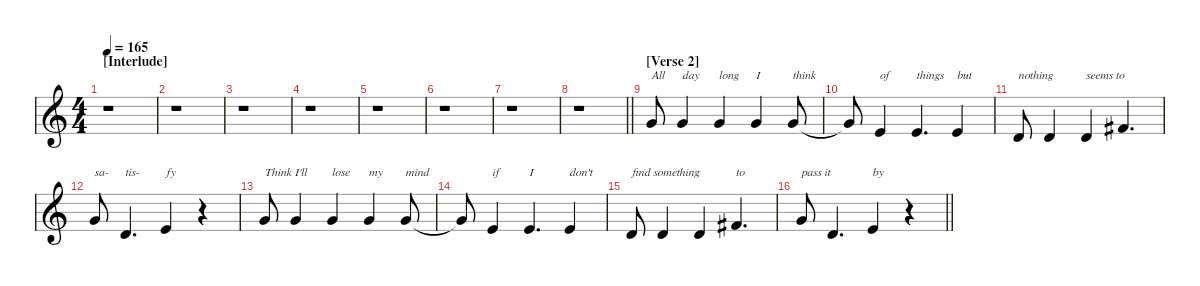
\defaultSystemsLayout 4
\hideDynamics
\bracketExtendMode nobrackets
\singleTrackTrackNamePolicy hidden
\multiTrackTrackNamePolicy hidden
\firstSystemTrackNameMode fullname
\firstSystemTrackNameOrientation horizontal
\otherSystemsTrackNameOrientation horizontal
\track ("vox." "led.synth.") {instrument lead6voice}
\staff {score}
\tuning (E4 B3 G3 D3 A2 E2)
\ts (4 4)
\section ("" "[Interlude]")
\tempo 165
\clef g2
\ks c
r.1{dy f beam Down} |
r.1{beam Down} |
r.1{beam Down} |
r.1{beam Down} |
r.1{beam Down} |
r.1{beam Down} |
r.1{beam Down} |
\barLineRight lightlight
r.1{beam Down} |
\section ("" "[Verse 2]")
12.3.8{txt "All" beam Up} 12.3.4{txt "day" beam Up} 12.3.4{txt "long" beam Up} 12.3.4{txt "I" beam Up} 12.3.8{txt "think" beam Up} |
12.3{t}.8{beam Up} 14.4.4{txt "of" beam Up} 14.4.4{d txt "things" beam Up} 14.4.4{txt "but" beam Up} |
12.4.8{txt "nothing" beam Up} 12.4.4{beam Up} 12.4.4{txt "seems to" beam Up} 11.3{acc #}.4{d beam Up} |
12.3.8{txt "sa-" beam Up} 12.4.4{d txt "tis-" beam Up} 14.4.4{txt "fy" beam Up} r.4{beam Up} |
12.3.8{txt "Think I'll" beam Up} 12.3.4{beam Up} 12.3.4{txt "lose" beam Up} 12.3.4{txt "my" beam Up} 12.3.8{txt "mind" beam Up} |
12.3{t}.8{beam Up} 14.4.4{txt "if" beam Up} 14.4.4{d txt "I" beam Up} 14.4.4{txt "don't" beam Up} |
12.4.8{txt "find something" beam Up} 12.4.4{beam Up} 12.4.4{beam Up} 11.3{acc #}.4{d txt "to" beam Up} |
\barLineRight lightlight
12.3.8{txt "pass it" beam Up} 12.4.4{d beam Up} 14.4.4{txt "by" beam Up} r.4{beam Up}
